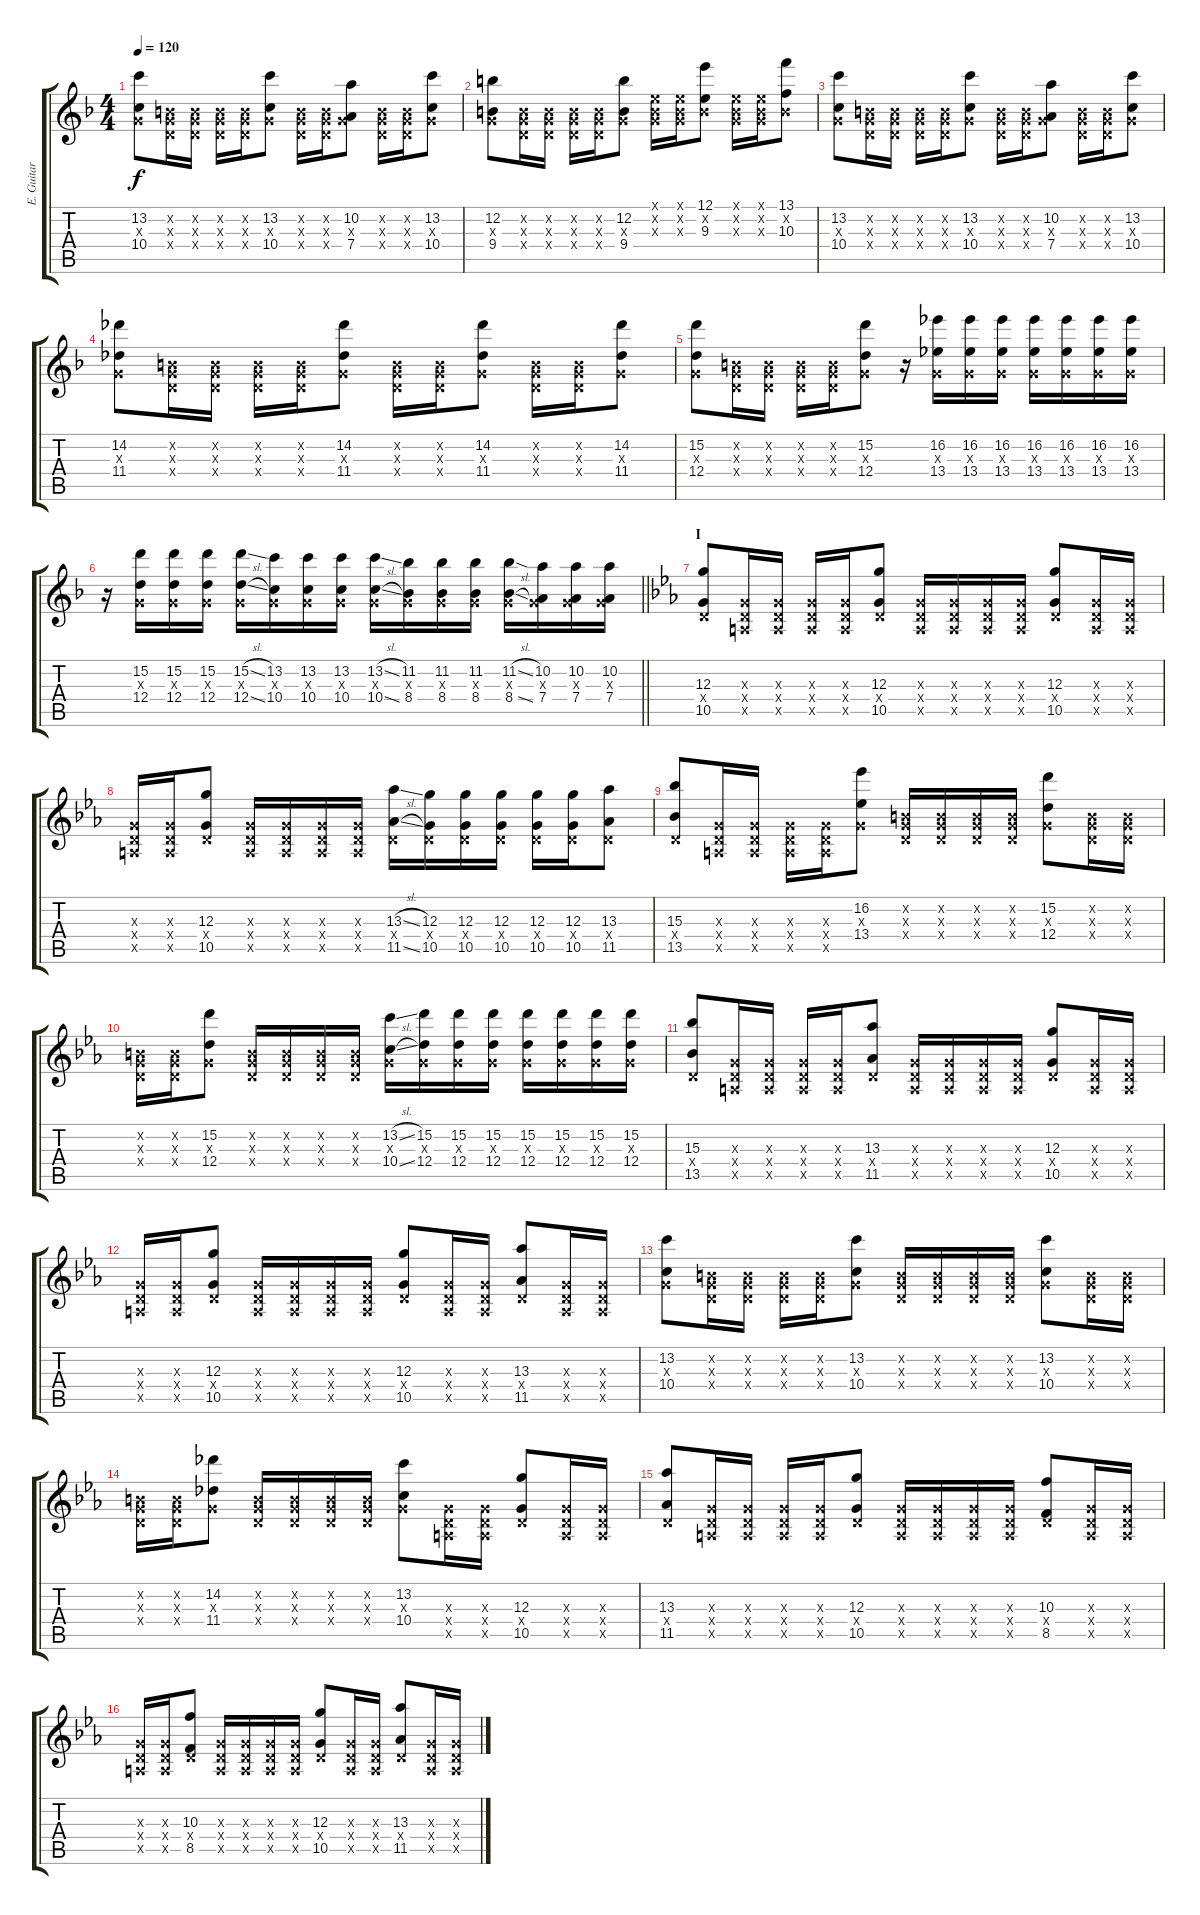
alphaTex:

\track ("E. Guitar I" "E. Guitar ") {instrument overdrivenguitar}
\staff {score tabs}
\tuning (E4 B3 G3 D3 A2 E2) {hide}
\ts (4 4)
\tempo 120
\clef g2
\ks f
(13.2 0.3{x} 10.4).8{dy f} (0.2{x} 0.3{x} 0.4{x}).16 (0.2{x} 0.3{x} 0.4{x}).16 (0.2{x} 0.3{x} 0.4{x}).16 (0.2{x} 0.3{x} 0.4{x}).16 (13.2 0.3{x} 10.4).8 (0.2{x} 0.3{x} 0.4{x}).16 (0.2{x} 0.3{x} 0.4{x}).16 (10.2 0.3{x} 7.4).8 (0.2{x} 0.3{x} 0.4{x}).16 (0.2{x} 0.3{x} 0.4{x}).16 (13.2 0.3{x} 10.4).8 |
(12.2 0.3{x} 9.4).8 (0.2{x} 0.3{x} 0.4{x}).16 (0.2{x} 0.3{x} 0.4{x}).16 (0.2{x} 0.3{x} 0.4{x}).16 (0.2{x} 0.3{x} 0.4{x}).16 (12.2 0.3{x} 9.4).8 (0.1{x} 0.2{x} 0.3{x}).16 (0.1{x} 0.2{x} 0.3{x}).16 (12.1 0.2{x} 9.3).8 (0.1{x} 0.2{x} 0.3{x}).16 (0.1{x} 0.2{x} 0.3{x}).16 (13.1 0.2{x} 10.3).8 |
(13.2 0.3{x} 10.4).8 (0.2{x} 0.3{x} 0.4{x}).16 (0.2{x} 0.3{x} 0.4{x}).16 (0.2{x} 0.3{x} 0.4{x}).16 (0.2{x} 0.3{x} 0.4{x}).16 (13.2 0.3{x} 10.4).8 (0.2{x} 0.3{x} 0.4{x}).16 (0.2{x} 0.3{x} 0.4{x}).16 (10.2 0.3{x} 7.4).8 (0.2{x} 0.3{x} 0.4{x}).16 (0.2{x} 0.3{x} 0.4{x}).16 (13.2 0.3{x} 10.4).8 |
(14.2 0.3{x} 11.4).8 (0.2{x} 0.3{x} 0.4{x}).16 (0.2{x} 0.3{x} 0.4{x}).16 (0.2{x} 0.3{x} 0.4{x}).16 (0.2{x} 0.3{x} 0.4{x}).16 (14.2 0.3{x} 11.4).8 (0.2{x} 0.3{x} 0.4{x}).16 (0.2{x} 0.3{x} 0.4{x}).16 (14.2 0.3{x} 11.4).8 (0.2{x} 0.3{x} 0.4{x}).16 (0.2{x} 0.3{x} 0.4{x}).16 (14.2 0.3{x} 11.4).8 |
(15.2 0.3{x} 12.4).8 (0.2{x} 0.3{x} 0.4{x}).16 (0.2{x} 0.3{x} 0.4{x}).16 (0.2{x} 0.3{x} 0.4{x}).16 (0.2{x} 0.3{x} 0.4{x}).16 (15.2 0.3{x} 12.4).8 r.16 (16.2 0.3{x} 13.4).16 (16.2 0.3{x} 13.4).16 (16.2 0.3{x} 13.4).16 (16.2 0.3{x} 13.4).16 (16.2 0.3{x} 13.4).16 (16.2 0.3{x} 13.4).16 (16.2 0.3{x} 13.4).16 |
\barLineRight lightlight
r.16 (15.2 0.3{x} 12.4).16 (15.2 0.3{x} 12.4).16 (15.2 0.3{x} 12.4).16 (15.2{sl} 0.3{x} 12.4{sl}).16 (13.2 0.3{x} 10.4).16 (13.2 0.3{x} 10.4).16 (13.2 0.3{x} 10.4).16 (13.2{sl} 0.3{x} 10.4{sl}).16 (11.2 0.3{x} 8.4).16 (11.2 0.3{x} 8.4).16 (11.2 0.3{x} 8.4).16 (11.2{sl} 0.3{x} 8.4{sl}).16 (10.2 0.3{x} 7.4).16 (10.2 0.3{x} 7.4).16 (10.2 0.3{x} 7.4).16 |
\section ("" "I")
\ks eb
(12.3 0.4{x} 10.5).8 (0.3{x} 0.4{x} 0.5{x}).16 (0.3{x} 0.4{x} 0.5{x}).16 (0.3{x} 0.4{x} 0.5{x}).16 (0.3{x} 0.4{x} 0.5{x}).16 (12.3 0.4{x} 10.5).8 (0.3{x} 0.4{x} 0.5{x}).16 (0.3{x} 0.4{x} 0.5{x}).16 (0.3{x} 0.4{x} 0.5{x}).16 (0.3{x} 0.4{x} 0.5{x}).16 (12.3 0.4{x} 10.5).8 (0.3{x} 0.4{x} 0.5{x}).16 (0.3{x} 0.4{x} 0.5{x}).16 |
(0.3{x} 0.4{x} 0.5{x}).16 (0.3{x} 0.4{x} 0.5{x}).16 (12.3 0.4{x} 10.5).8 (0.3{x} 0.4{x} 0.5{x}).16 (0.3{x} 0.4{x} 0.5{x}).16 (0.3{x} 0.4{x} 0.5{x}).16 (0.3{x} 0.4{x} 0.5{x}).16 (13.3{sl} 0.4{x} 11.5{sl}).16 (12.3 0.4{x} 10.5).16 (12.3 0.4{x} 10.5).16 (12.3 0.4{x} 10.5).16 (12.3 0.4{x} 10.5).16 (12.3 0.4{x} 10.5).16 (13.3 0.4{x} 11.5).8 |
(15.3 0.4{x} 13.5).8 (0.3{x} 0.4{x} 0.5{x}).16 (0.3{x} 0.4{x} 0.5{x}).16 (0.3{x} 0.4{x} 0.5{x}).16 (0.3{x} 0.4{x} 0.5{x}).16 (16.2 0.3{x} 13.4).8 (0.2{x} 0.3{x} 0.4{x}).16 (0.2{x} 0.3{x} 0.4{x}).16 (0.2{x} 0.3{x} 0.4{x}).16 (0.2{x} 0.3{x} 0.4{x}).16 (15.2 0.3{x} 12.4).8 (0.2{x} 0.3{x} 0.4{x}).16 (0.2{x} 0.3{x} 0.4{x}).16 |
(0.2{x} 0.3{x} 0.4{x}).16 (0.2{x} 0.3{x} 0.4{x}).16 (15.2 0.3{x} 12.4).8 (0.2{x} 0.3{x} 0.4{x}).16 (0.2{x} 0.3{x} 0.4{x}).16 (0.2{x} 0.3{x} 0.4{x}).16 (0.2{x} 0.3{x} 0.4{x}).16 (13.2{sl} 0.3{x} 10.4{sl}).16 (15.2 0.3{x} 12.4).16 (15.2 0.3{x} 12.4).16 (15.2 0.3{x} 12.4).16 (15.2 0.3{x} 12.4).16 (15.2 0.3{x} 12.4).16 (15.2 0.3{x} 12.4).16 (15.2 0.3{x} 12.4).16 |
(15.3 0.4{x} 13.5).8 (0.3{x} 0.4{x} 0.5{x}).16 (0.3{x} 0.4{x} 0.5{x}).16 (0.3{x} 0.4{x} 0.5{x}).16 (0.3{x} 0.4{x} 0.5{x}).16 (13.3 0.4{x} 11.5).8 (0.3{x} 0.4{x} 0.5{x}).16 (0.3{x} 0.4{x} 0.5{x}).16 (0.3{x} 0.4{x} 0.5{x}).16 (0.3{x} 0.4{x} 0.5{x}).16 (12.3 0.4{x} 10.5).8 (0.3{x} 0.4{x} 0.5{x}).16 (0.3{x} 0.4{x} 0.5{x}).16 |
(0.3{x} 0.4{x} 0.5{x}).16 (0.3{x} 0.4{x} 0.5{x}).16 (12.3 0.4{x} 10.5).8 (0.3{x} 0.4{x} 0.5{x}).16 (0.3{x} 0.4{x} 0.5{x}).16 (0.3{x} 0.4{x} 0.5{x}).16 (0.3{x} 0.4{x} 0.5{x}).16 (12.3 0.4{x} 10.5).8 (0.3{x} 0.4{x} 0.5{x}).16 (0.3{x} 0.4{x} 0.5{x}).16 (13.3 0.4{x} 11.5).8 (0.3{x} 0.4{x} 0.5{x}).16 (0.3{x} 0.4{x} 0.5{x}).16 |
(13.2 0.3{x} 10.4).8 (0.2{x} 0.3{x} 0.4{x}).16 (0.2{x} 0.3{x} 0.4{x}).16 (0.2{x} 0.3{x} 0.4{x}).16 (0.2{x} 0.3{x} 0.4{x}).16 (13.2 0.3{x} 10.4).8 (0.2{x} 0.3{x} 0.4{x}).16 (0.2{x} 0.3{x} 0.4{x}).16 (0.2{x} 0.3{x} 0.4{x}).16 (0.2{x} 0.3{x} 0.4{x}).16 (13.2 0.3{x} 10.4).8 (0.2{x} 0.3{x} 0.4{x}).16 (0.2{x} 0.3{x} 0.4{x}).16 |
(0.2{x} 0.3{x} 0.4{x}).16 (0.2{x} 0.3{x} 0.4{x}).16 (14.2 0.3{x} 11.4).8 (0.2{x} 0.3{x} 0.4{x}).16 (0.2{x} 0.3{x} 0.4{x}).16 (0.2{x} 0.3{x} 0.4{x}).16 (0.2{x} 0.3{x} 0.4{x}).16 (13.2 0.3{x} 10.4).8 (0.3{x} 0.4{x} 0.5{x}).16 (0.3{x} 0.4{x} 0.5{x}).16 (12.3 0.4{x} 10.5).8 (0.3{x} 0.4{x} 0.5{x}).16 (0.3{x} 0.4{x} 0.5{x}).16 |
(13.3 0.4{x} 11.5).8 (0.3{x} 0.4{x} 0.5{x}).16 (0.3{x} 0.4{x} 0.5{x}).16 (0.3{x} 0.4{x} 0.5{x}).16 (0.3{x} 0.4{x} 0.5{x}).16 (12.3 0.4{x} 10.5).8 (0.3{x} 0.4{x} 0.5{x}).16 (0.3{x} 0.4{x} 0.5{x}).16 (0.3{x} 0.4{x} 0.5{x}).16 (0.3{x} 0.4{x} 0.5{x}).16 (10.3 0.4{x} 8.5).8 (0.3{x} 0.4{x} 0.5{x}).16 (0.3{x} 0.4{x} 0.5{x}).16 |
(0.3{x} 0.4{x} 0.5{x}).16 (0.3{x} 0.4{x} 0.5{x}).16 (10.3 0.4{x} 8.5).8 (0.3{x} 0.4{x} 0.5{x}).16 (0.3{x} 0.4{x} 0.5{x}).16 (0.3{x} 0.4{x} 0.5{x}).16 (0.3{x} 0.4{x} 0.5{x}).16 (12.3 0.4{x} 10.5).8 (0.3{x} 0.4{x} 0.5{x}).16 (0.3{x} 0.4{x} 0.5{x}).16 (13.3 0.4{x} 11.5).8 (0.3{x} 0.4{x} 0.5{x}).16 (0.3{x} 0.4{x} 0.5{x}).16
